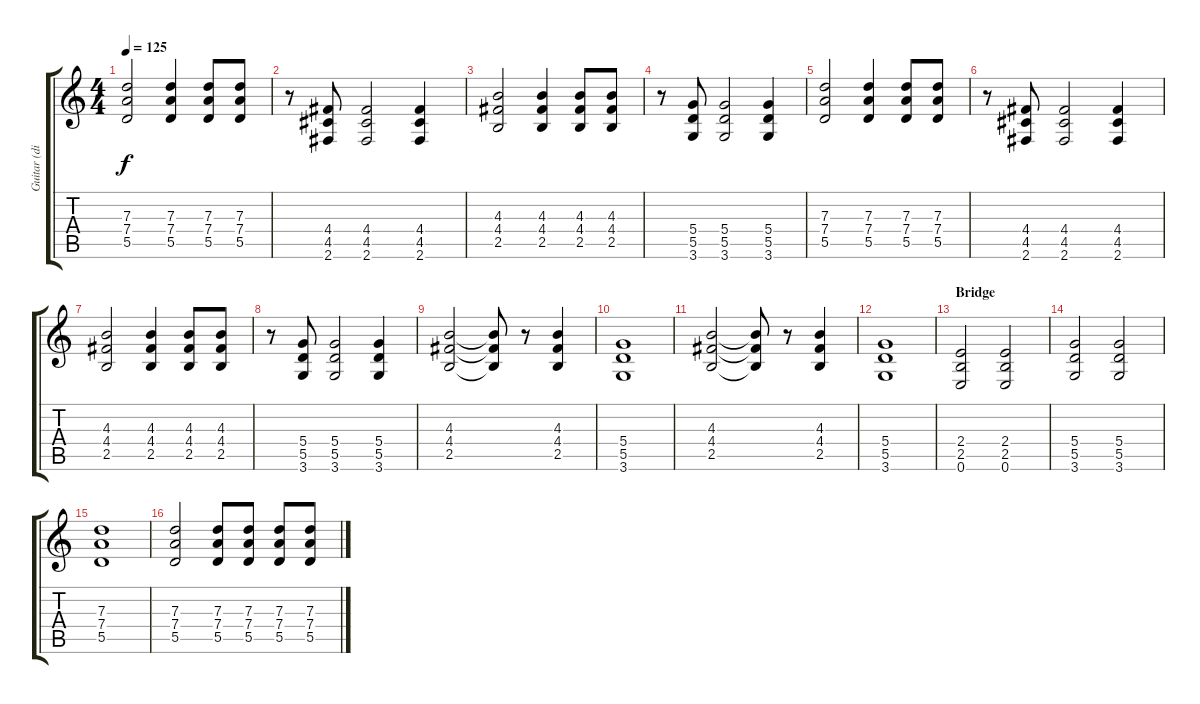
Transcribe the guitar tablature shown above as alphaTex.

\track ("Guitar (distortion)" "Guitar (di") {instrument distortionguitar}
\staff {score tabs}
\tuning (E4 B3 G3 D3 A2 E2) {hide}
\ts (4 4)
\tempo 125
\clef g2
\ks c
(7.3 7.4 5.5).2{dy f} (7.3 7.4 5.5).4 (7.3 7.4 5.5).8 (7.3 7.4 5.5).8 |
r.8 (4.4 4.5 2.6).8 (4.4 4.5 2.6).2 (4.4 4.5 2.6).4 |
(4.3 4.4 2.5).2 (4.3 4.4 2.5).4 (4.3 4.4 2.5).8 (4.3 4.4 2.5).8 |
r.8 (5.4 5.5 3.6).8 (5.4 5.5 3.6).2 (5.4 5.5 3.6).4 |
(7.3 7.4 5.5).2 (7.3 7.4 5.5).4 (7.3 7.4 5.5).8 (7.3 7.4 5.5).8 |
r.8 (4.4 4.5 2.6).8 (4.4 4.5 2.6).2 (4.4 4.5 2.6).4 |
(4.3 4.4 2.5).2 (4.3 4.4 2.5).4 (4.3 4.4 2.5).8 (4.3 4.4 2.5).8 |
r.8 (5.4 5.5 3.6).8 (5.4 5.5 3.6).2 (5.4 5.5 3.6).4 |
(4.3 4.4 2.5).2 (4.3{t} 4.4{t} 2.5{t}).8 r.8 (4.3 4.4 2.5).4 |
(5.4 5.5 3.6).1 |
(4.3 4.4 2.5).2 (4.3{t} 4.4{t} 2.5{t}).8 r.8 (4.3 4.4 2.5).4 |
(5.4 5.5 3.6).1 |
\section ("" "Bridge")
(2.4 2.5 0.6).2 (2.4 2.5 0.6).2 |
(5.4 5.5 3.6).2 (5.4 5.5 3.6).2 |
(7.3 7.4 5.5).1 |
(7.3 7.4 5.5).2 (7.3 7.4 5.5).8 (7.3 7.4 5.5).8 (7.3 7.4 5.5).8 (7.3 7.4 5.5).8
